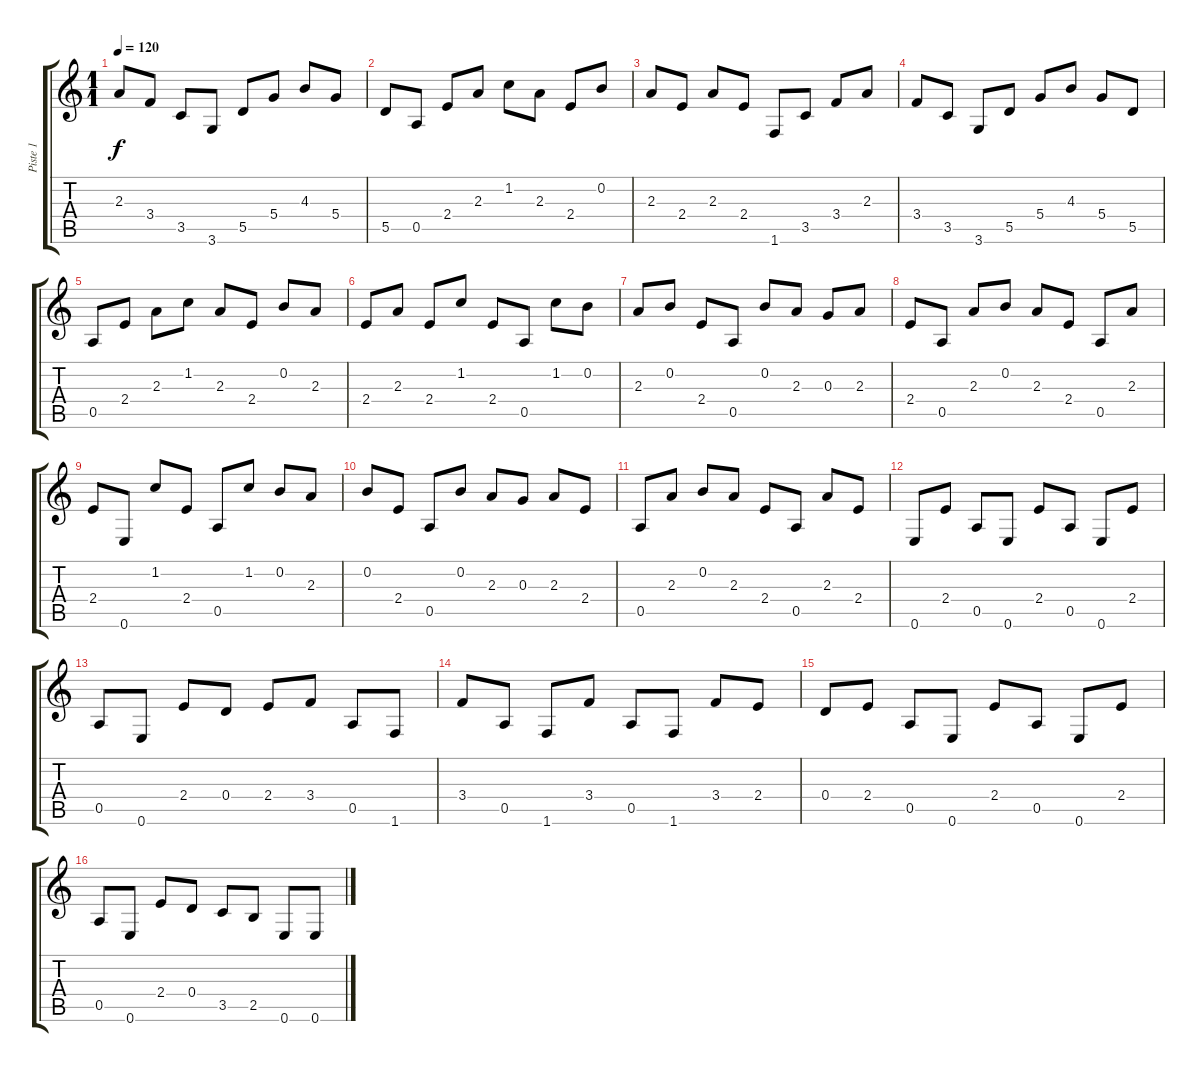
\track ("Piste 1" "Piste 1") {instrument electricguitarclean}
\staff {score tabs}
\tuning (E4 B3 G3 D3 A2 E2) {hide}
\ts (1 1)
\tempo 120
\clef g2
\ks c
2.3.8{dy f} 3.4.8 3.5.8 3.6.8 5.5.8 5.4.8 4.3.8 5.4.8 |
5.5.8 0.5.8 2.4.8 2.3.8 1.2.8 2.3.8 2.4.8 0.2.8 |
2.3.8 2.4.8 2.3.8 2.4.8 1.6.8 3.5.8 3.4.8 2.3.8 |
3.4.8 3.5.8 3.6.8 5.5.8 5.4.8 4.3.8 5.4.8 5.5.8 |
0.5.8 2.4.8 2.3.8 1.2.8 2.3.8 2.4.8 0.2.8 2.3.8 |
2.4.8 2.3.8 2.4.8 1.2.8 2.4.8 0.5.8 1.2.8 0.2.8 |
2.3.8 0.2.8 2.4.8 0.5.8 0.2.8 2.3.8 0.3.8 2.3.8 |
2.4.8 0.5.8 2.3.8 0.2.8 2.3.8 2.4.8 0.5.8 2.3.8 |
2.4.8 0.6.8 1.2.8 2.4.8 0.5.8 1.2.8 0.2.8 2.3.8 |
0.2.8 2.4.8 0.5.8 0.2.8 2.3.8 0.3.8 2.3.8 2.4.8 |
0.5.8 2.3.8 0.2.8 2.3.8 2.4.8 0.5.8 2.3.8 2.4.8 |
0.6.8 2.4.8 0.5.8 0.6.8 2.4.8 0.5.8 0.6.8 2.4.8 |
0.5.8 0.6.8 2.4.8 0.4.8 2.4.8 3.4.8 0.5.8 1.6.8 |
3.4.8 0.5.8 1.6.8 3.4.8 0.5.8 1.6.8 3.4.8 2.4.8 |
0.4.8 2.4.8 0.5.8 0.6.8 2.4.8 0.5.8 0.6.8 2.4.8 |
0.5.8 0.6.8 2.4.8 0.4.8 3.5.8 2.5.8 0.6.8 0.6.8
